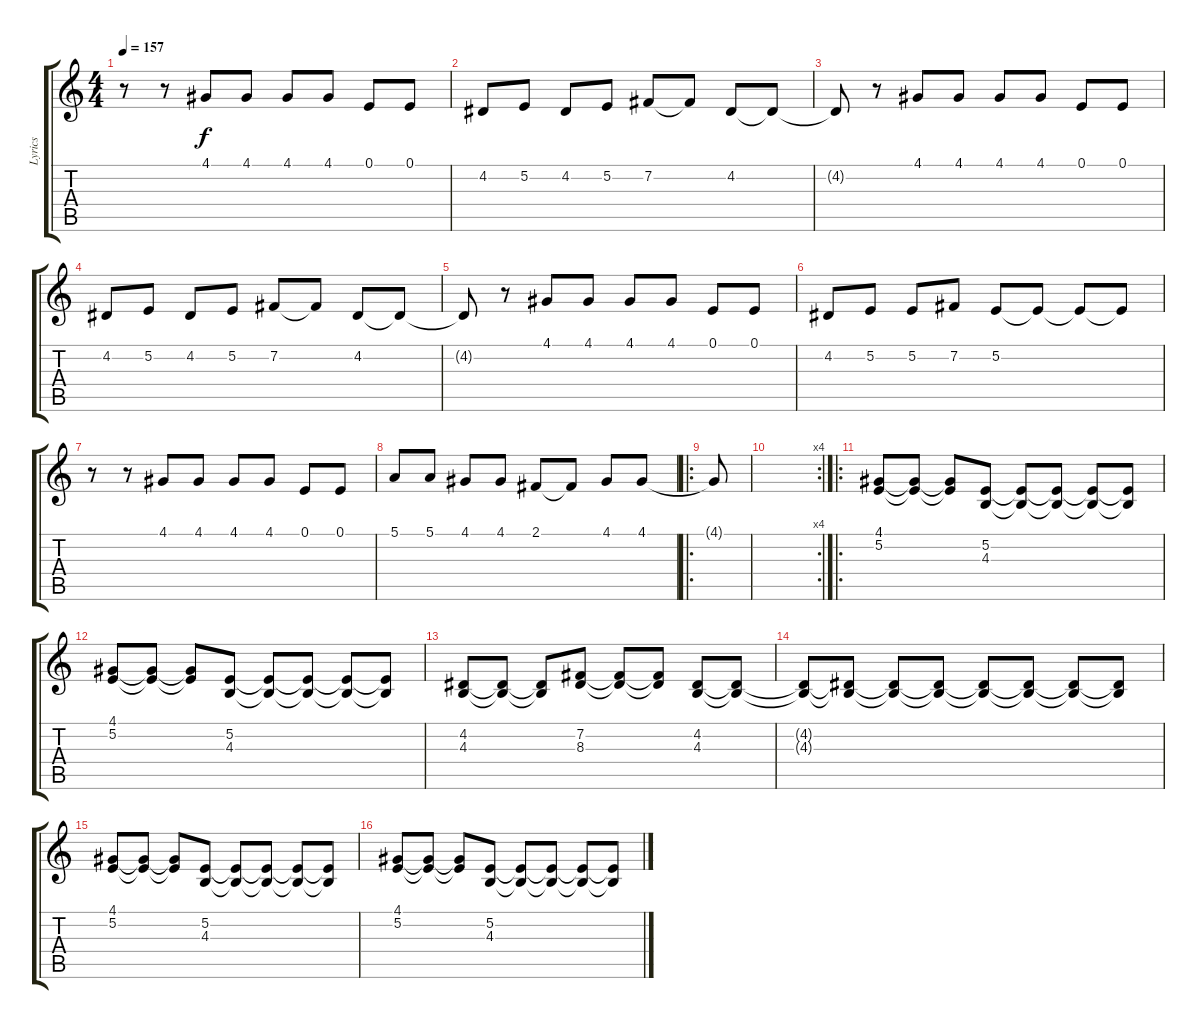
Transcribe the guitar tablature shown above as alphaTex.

\track ("Lyrics" "Lyrics") {instrument trumpet}
\staff {score tabs}
\tuning (E4 B3 G3 D3 A2 E2) {hide}
\ts (4 4)
\tempo 157
\clef g2
\ks c
r.8{dy f} r.8 4.1.8 4.1.8 4.1.8 4.1.8 0.1.8 0.1.8 |
4.2.8 5.2.8 4.2.8 5.2.8 7.2.8 7.2{t}.8 4.2.8 4.2{t}.8 |
4.2{t}.8 r.8 4.1.8 4.1.8 4.1.8 4.1.8 0.1.8 0.1.8 |
4.2.8 5.2.8 4.2.8 5.2.8 7.2.8 7.2{t}.8 4.2.8 4.2{t}.8 |
4.2{t}.8 r.8 4.1.8 4.1.8 4.1.8 4.1.8 0.1.8 0.1.8 |
4.2.8 5.2.8 5.2.8 7.2.8 5.2.8 5.2{t}.8 5.2{t}.8 5.2{t}.8 |
r.8 r.8 4.1.8 4.1.8 4.1.8 4.1.8 0.1.8 0.1.8 |
5.1.8 5.1.8 4.1.8 4.1.8 2.1.8 2.1{t}.8 4.1.8 4.1.8 |
\ro
4.1{t}.8 |
\rc 4
|
\ro
(4.1 5.2).8 (4.1{t} 5.2{t}).8 (4.1{t} 5.2{t}).8 (5.2 4.3).8 (5.2{t} 4.3{t}).8 (5.2{t} 4.3{t}).8 (5.2{t} 4.3{t}).8 (5.2{t} 4.3{t}).8 |
(4.1 5.2).8 (4.1{t} 5.2{t}).8 (4.1{t} 5.2{t}).8 (5.2 4.3).8 (5.2{t} 4.3{t}).8 (5.2{t} 4.3{t}).8 (5.2{t} 4.3{t}).8 (5.2{t} 4.3{t}).8 |
(4.2 4.3).8 (4.2{t} 4.3{t}).8 (4.2{t} 4.3{t}).8 (7.2 8.3).8 (7.2{t} 8.3{t}).8 (7.2{t} 8.3{t}).8 (4.2 4.3).8 (4.2{t} 4.3{t}).8 |
(4.2{t} 4.3{t}).8 (4.2{t} 4.3{t}).8 (4.2{t} 4.3{t}).8 (4.2{t} 4.3{t}).8 (4.2{t} 4.3{t}).8 (4.2{t} 4.3{t}).8 (4.2{t} 4.3{t}).8 (4.2{t} 4.3{t}).8 |
(4.1 5.2).8 (4.1{t} 5.2{t}).8 (4.1{t} 5.2{t}).8 (5.2 4.3).8 (5.2{t} 4.3{t}).8 (5.2{t} 4.3{t}).8 (5.2{t} 4.3{t}).8 (5.2{t} 4.3{t}).8 |
(4.1 5.2).8 (4.1{t} 5.2{t}).8 (4.1{t} 5.2{t}).8 (5.2 4.3).8 (5.2{t} 4.3{t}).8 (5.2{t} 4.3{t}).8 (5.2{t} 4.3{t}).8 (5.2{t} 4.3{t}).8
